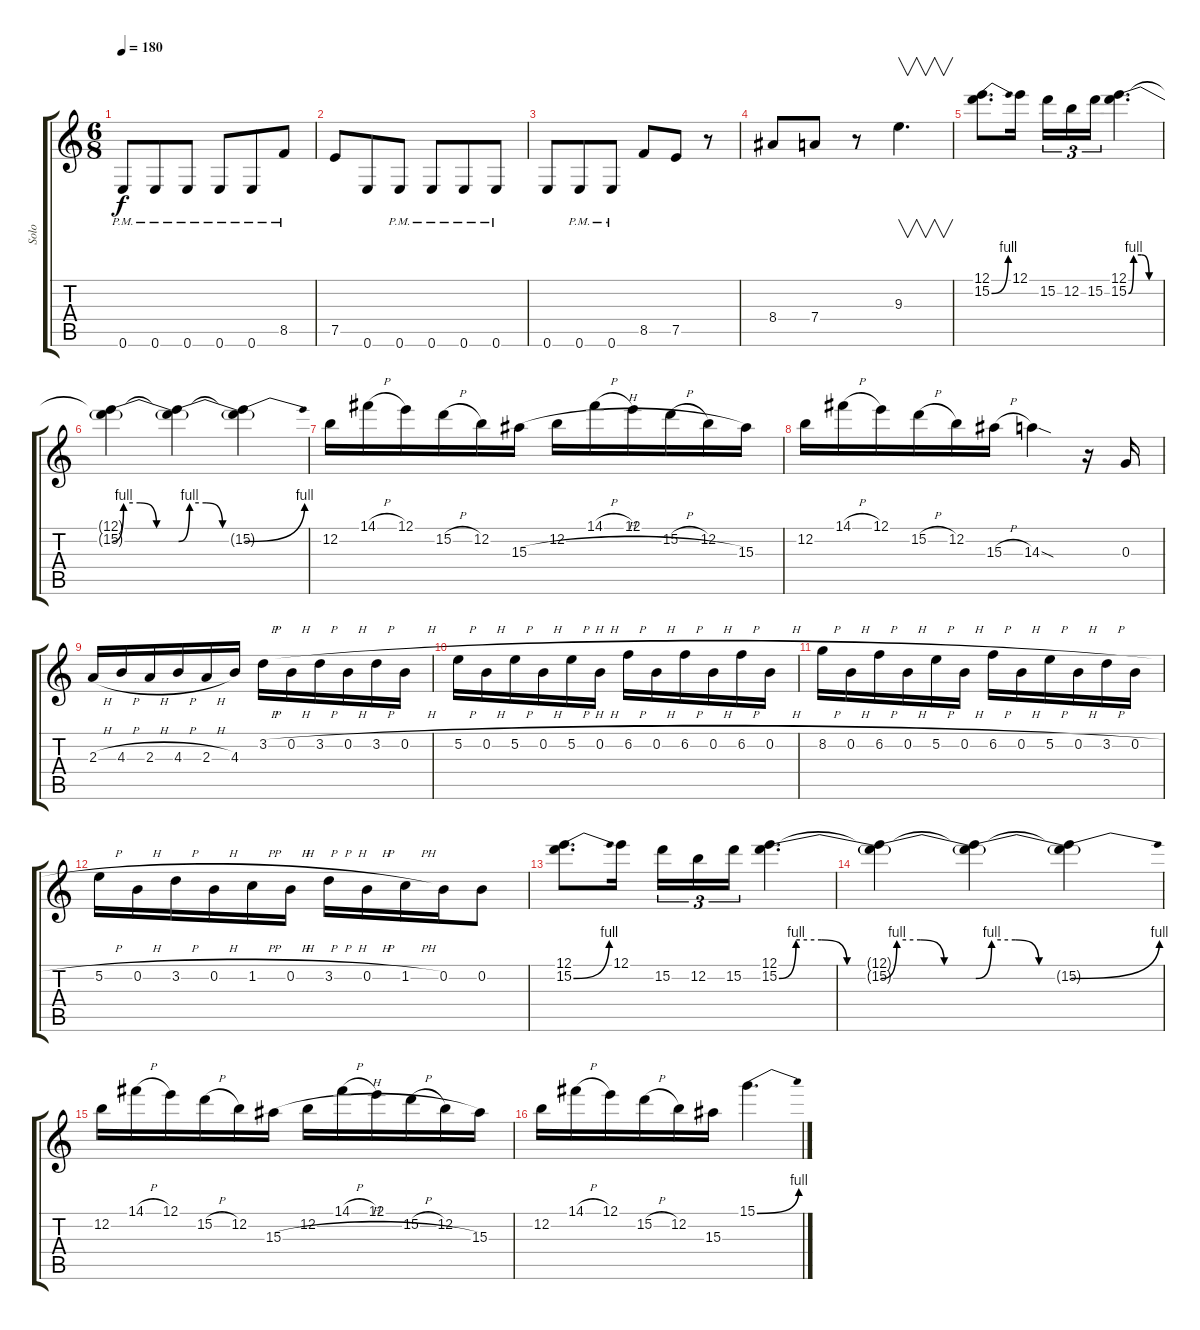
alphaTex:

\track ("Solo" "Solo") {instrument distortionguitar}
\staff {score tabs}
\tuning (E4 B3 G3 D3 A2 E2) {hide}
\ts (6 8)
\tempo 180
\clef g2
\ks c
0.6{pm}.8{dy f} 0.6{pm}.8 0.6{pm}.8 0.6{pm}.8 0.6{pm}.8 8.5{pm}.8 |
7.5.8 0.6.8 0.6{pm}.8 0.6{pm}.8 0.6{pm}.8 0.6{pm}.8 |
0.6.8 0.6{pm}.8 0.6{pm}.8 8.5.8 7.5.8 r.8 |
8.4.8 7.4.8 r.8 9.3.4{v d} |
(12.1 15.2{be (bend 0 0 60 4)}).8{d} 12.1.16{beam splitsecondary} 15.2.16{tu (3 2)} 12.2.16{tu (3 2)} 15.2.16{tu (3 2)} (12.1 15.2{be (custom 0 0 10 4 25 4 40 0 60 0)}).4{d} |
(12.1{t} 15.2{be (custom 0 0 10 4 25 4 40 0 60 0) t}).4 (12.1{t} 15.2{be (custom 0 0 10 4 25 4 40 0 60 0) t}).4 (12.1{t} 15.2{be (bend 0 0 60 4) t}).4 |
12.2.16 14.1{h}.16 12.1.16 15.2{h}.16 12.2.16 15.3{h}.16 12.2.16 14.1{h}.16 12.1.16 15.2{h}.16 12.2.16 15.3.16 |
12.2.16 14.1{h}.16 12.1.16 15.2{h}.16 12.2.16 15.3{h}.16 14.3{sod}.4 r.16 0.3.16 |
2.3{h}.16 4.3{h}.16 2.3{h}.16 4.3{h}.16 2.3{h}.16 4.3.16 3.2{h}.16 0.2{h}.16 3.2{h}.16 0.2{h}.16 3.2{h}.16 0.2{h}.16 |
5.2{h}.16 0.2{h}.16 5.2{h}.16 0.2{h}.16 5.2{h}.16 0.2{h}.16 6.2{h}.16 0.2{h}.16 6.2{h}.16 0.2{h}.16 6.2{h}.16 0.2{h}.16 |
8.2{h}.16 0.2{h}.16 6.2{h}.16 0.2{h}.16 5.2{h}.16 0.2{h}.16 6.2{h}.16 0.2{h}.16 5.2{h}.16 0.2{h}.16 3.2{h}.16 0.2{h}.16 |
5.2{h}.16 0.2{h}.16 3.2{h}.16 0.2{h}.16 1.2{h}.16 0.2{h}.16 3.2{h}.16 0.2{h}.16 1.2{h}.16 0.2.16 0.2.8 |
(12.1 15.2{be (bend 0 0 60 4)}).8{d} 12.1.16{beam splitsecondary} 15.2.16{tu (3 2)} 12.2.16{tu (3 2)} 15.2.16{tu (3 2)} (12.1 15.2{be (custom 0 0 10 4 25 4 40 0 60 0)}).4{d} |
(12.1{t} 15.2{be (custom 0 0 10 4 25 4 40 0 60 0) t}).4 (12.1{t} 15.2{be (custom 0 0 10 4 25 4 40 0 60 0) t}).4 (12.1{t} 15.2{be (bend 0 0 60 4) t}).4 |
12.2.16 14.1{h}.16 12.1.16 15.2{h}.16 12.2.16 15.3{h}.16 12.2.16 14.1{h}.16 12.1.16 15.2{h}.16 12.2.16 15.3.16 |
12.2.16 14.1{h}.16 12.1.16 15.2{h}.16 12.2.16 15.3.16 15.1{be (bend 0 0 60 4)}.4{d}
